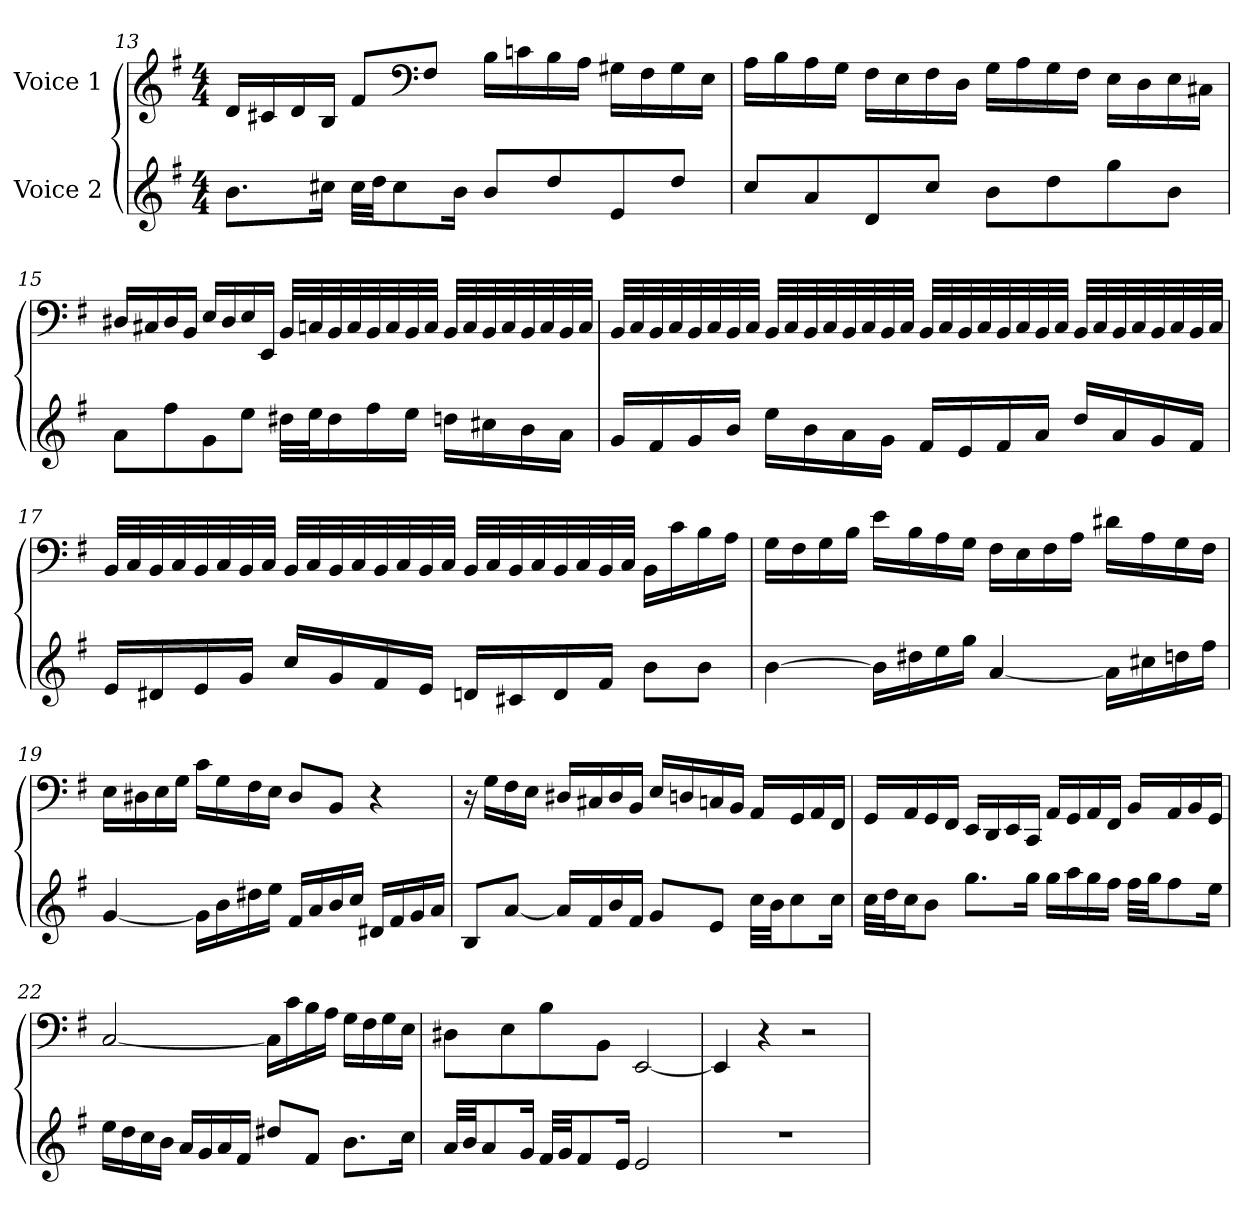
**kern	**kern
*part2	*part1
*staff2	*staff1
*I"Voice 2	*I"Voice 1
*clefG2	*clefG2
*k[f#]	*k[f#]
*M4/4	*M4/4
=13	=13
8.b\L	16d/LL
.	16c#X/
.	16d/
16cc#X\Jk	16B/JJ
32cc#\LLL	8f#/L
32dd\JJ	.
8cc#\	.
*	*clefF4
.	8F#/J
16b\Jk	.
8b/L	16B\LL
.	16cn\
8dd/	16B\
.	16A\JJ
8e/	16G#X\LL
.	16F#\
8dd/J	16G#\
.	16E\JJ
=14	=14
8cc/L	16A\LL
.	16B\
8a/	16A\
.	16G\JJ
8d/	16F#\LL
.	16E\
8cc/J	16F#\
.	16D\JJ
8b\L	16G\LL
.	16A\
8dd\	16G\
.	16F#\JJ
8gg\	16E\LL
.	16D\
8b\J	16E\
.	16C#X\JJ
=15	=15
8a\L	16D#X/LL
.	16C#X/
8ff#\	16D#/
.	16BB/JJ
8g\	16E/LL
.	16D#/
8ee\J	16E/
.	16EE/JJ
32dd#X\LLL	32BB/LLL
32ee\J	32Cn/
16dd#\	32BB/
.	32C/
16ff#\	32BB/
.	32C/
16ee\JJ	32BB/
.	32C/JJJ
16ddn\LL	32BB/LLL
.	32C/
16cc#X\	32BB/
.	32C/
16b\	32BB/
.	32C/
16a\JJ	32BB/
.	32C/JJJ
=16	=16
16g/LL	32BB/LLL
.	32C/
16f#/	32BB/
.	32C/
16g/	32BB/
.	32C/
16b/JJ	32BB/
.	32C/JJJ
16ee\LL	32BB/LLL
.	32C/
16b\	32BB/
.	32C/
16a\	32BB/
.	32C/
16g\JJ	32BB/
.	32C/JJJ
16f#/LL	32BB/LLL
.	32C/
16e/	32BB/
.	32C/
16f#/	32BB/
.	32C/
16a/JJ	32BB/
.	32C/JJJ
16dd/LL	32BB/LLL
.	32C/
16a/	32BB/
.	32C/
16g/	32BB/
.	32C/
16f#/JJ	32BB/
.	32C/JJJ
=17	=17
16e/LL	32BB/LLL
.	32C/
16d#X/	32BB/
.	32C/
16e/	32BB/
.	32C/
16g/JJ	32BB/
.	32C/JJJ
16cc/LL	32BB/LLL
.	32C/
16g/	32BB/
.	32C/
16f#/	32BB/
.	32C/
16e/JJ	32BB/
.	32C/JJJ
16dn/LL	32BB/LLL
.	32C/
16c#X/	32BB/
.	32C/
16d/	32BB/
.	32C/
16f#/JJ	32BB/
.	32C/JJJ
8b\L	16BB\LL
.	16c\
8b\J	16B\
.	16A\JJ
=18	=18
[4b\	16G\LL
.	16F#\
.	16G\
.	16B\JJ
16b\LL]	16e\LL
16dd#X\	16B\
16ee\	16A\
16gg\JJ	16G\JJ
[4a/	16F#\LL
.	16E\
.	16F#\
.	16A\JJ
16a\LL]	16d#X\LL
16cc#X\	16A\
16ddn\	16G\
16ff#\JJ	16F#\JJ
=19	=19
[4g/	16E\LL
.	16D#X\
.	16E\
.	16G\JJ
16g\LL]	16c\LL
16b\	16G\
16dd#X\	16F#\
16ee\JJ	16E\JJ
16f#/LL	8D#/L
16a/	.
16b/	8BB/J
16cc/JJ	.
16d#X/LL	4r
16f#/	.
16g/	.
16a/JJ	.
=20	=20
8B/L	16r
.	16G\LL
[8a/J	16F#\
.	16E\JJ
16a/LL]	16D#X/LL
16f#/	16C#X/
16b/	16D#/
16f#/JJ	16BB/JJ
8g/L	16E/LL
.	16Dn/
8e/J	16Cn/
.	16BB/JJ
32cc\LLL	16AA/LL
32b\JJ	.
8cc\	16GG/
.	16AA/
16cc\Jk	16FF#/JJ
=21	=21
32cc\LLL	16GG/LL
32dd\J	.
16cc\J	16AA/
8b\J	16GG/
.	16FF#/JJ
8.gg\L	16EE/LL
.	16DD/
.	16EE/
16gg\Jk	16CC/JJ
16gg\LL	16AA/LL
16aa\	16GG/
16gg\	16AA/
16ff#\JJ	16FF#/JJ
32ff#\LLL	16BB/LL
32gg\JJ	.
8ff#\	16AA/
.	16BB/
16ee\Jk	16GG/JJ
=22	=22
16ee\LL	[2C/
16dd\	.
16cc\	.
16b\JJ	.
16a/LL	.
16g/	.
16a/	.
16f#/JJ	.
8dd#X/L	16C\LL]
.	16c\
8f#/J	16B\
.	16A\JJ
8.b\L	16G\LL
.	16F#\
.	16G\
16cc\Jk	16E\JJ
=23	=23
32a/LLL	8D#X\L
32b/JJ	.
8a/	.
.	8E\
16g/Jk	.
32f#/LLL	8B\
32g/JJ	.
8f#/	.
.	8BB\J
16e/Jk	.
2e/	[2EE/
=24	=24
1r	4EE/]
.	4r
.	2r
=	=
*-	*-
